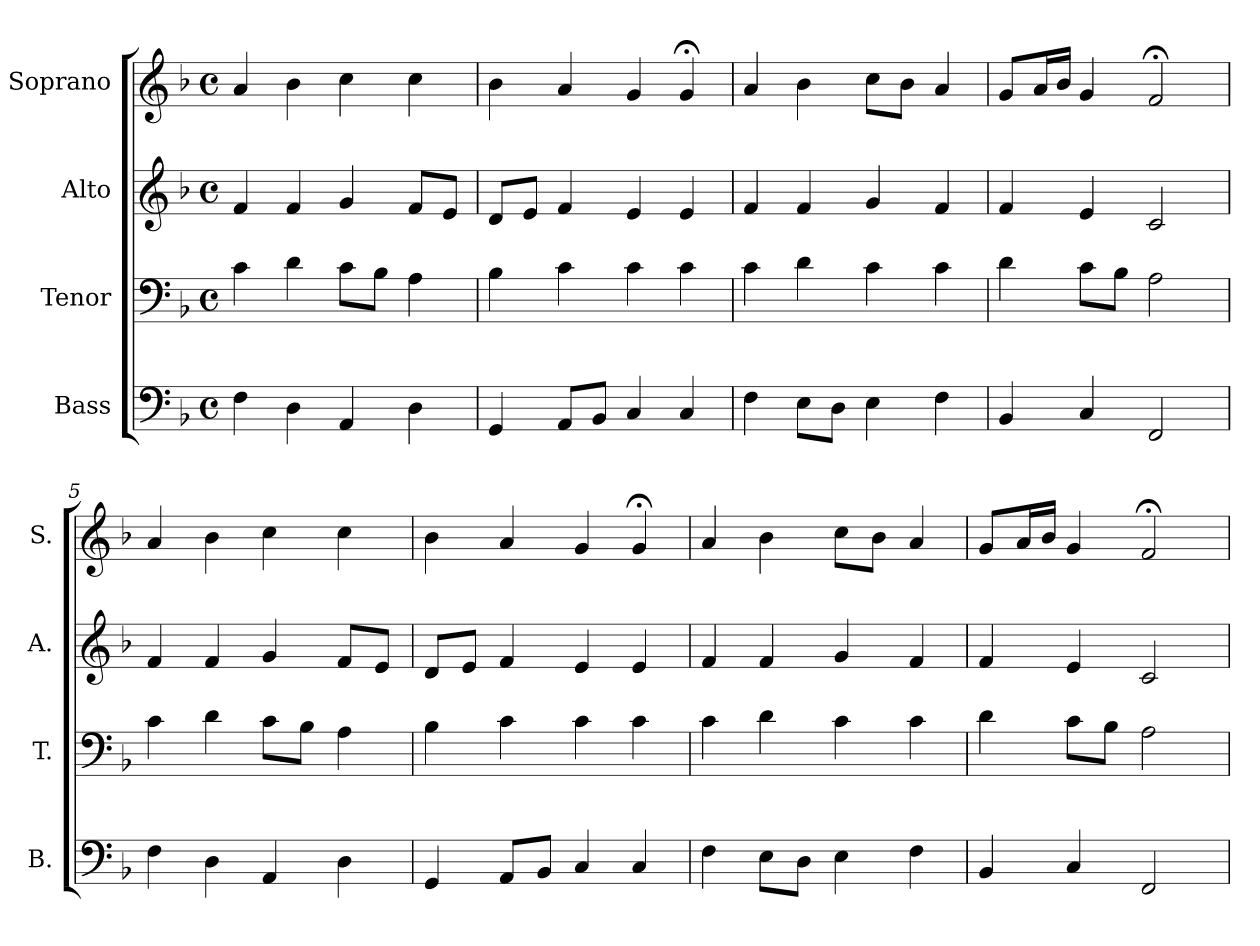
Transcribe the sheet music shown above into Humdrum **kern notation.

**kern	**kern	**kern	**kern
*part4	*part3	*part2	*part1
*staff4	*staff3	*staff2	*staff1
*I"Bass	*I"Tenor	*I"Alto	*I"Soprano
*I'B.	*I'T.	*I'A.	*I'S.
*clefF4	*clefF4	*clefG2	*clefG2
*k[b-]	*k[b-]	*k[b-]	*k[b-]
*F:	*F:	*F:	*F:
*M4/4	*M4/4	*M4/4	*M4/4
*met(c)	*met(c)	*met(c)	*met(c)
=1	=1	=1	=1
4F\	4c\	4f/	4a/
4D\	4d\	4f/	4b-\
4AA/	8c\L	4g/	4cc\
.	8B-\J	.	.
4D\	4A\	8f/L	4cc\
.	.	8e/J	.
=2	=2	=2	=2
4GG/	4B-\	8d/L	4b-\
.	.	8e/J	.
8AA/L	4c\	4f/	4a/
8BB-/J	.	.	.
4C/	4c\	4e/	4g/
4C/	4c\	4e/	4g;</
=3	=3	=3	=3
4F\	4c\	4f/	4a/
8E\L	4d\	4f/	4b-\
8D\J	.	.	.
4E\	4c\	4g/	8cc\L
.	.	.	8b-\J
4F\	4c\	4f/	4a/
=4	=4	=4	=4
4BB-/	4d\	4f/	8g/L
.	.	.	16a/L
.	.	.	16b-/JJ
4C/	8c\L	4e/	4g/
.	8B-\J	.	.
2FF/	2A\	2c/	2f;</
!!LO:LB:g=z
=5	=5	=5	=5
4F\	4c\	4f/	4a/
4D\	4d\	4f/	4b-\
4AA/	8c\L	4g/	4cc\
.	8B-\J	.	.
4D\	4A\	8f/L	4cc\
.	.	8e/J	.
=6	=6	=6	=6
4GG/	4B-\	8d/L	4b-\
.	.	8e/J	.
8AA/L	4c\	4f/	4a/
8BB-/J	.	.	.
4C/	4c\	4e/	4g/
4C/	4c\	4e/	4g;</
=7	=7	=7	=7
4F\	4c\	4f/	4a/
8E\L	4d\	4f/	4b-\
8D\J	.	.	.
4E\	4c\	4g/	8cc\L
.	.	.	8b-\J
4F\	4c\	4f/	4a/
=8	=8	=8	=8
4BB-/	4d\	4f/	8g/L
.	.	.	16a/L
.	.	.	16b-/JJ
4C/	8c\L	4e/	4g/
.	8B-\J	.	.
2FF/	2A\	2c/	2f;</
=	=	=	=
*-	*-	*-	*-
